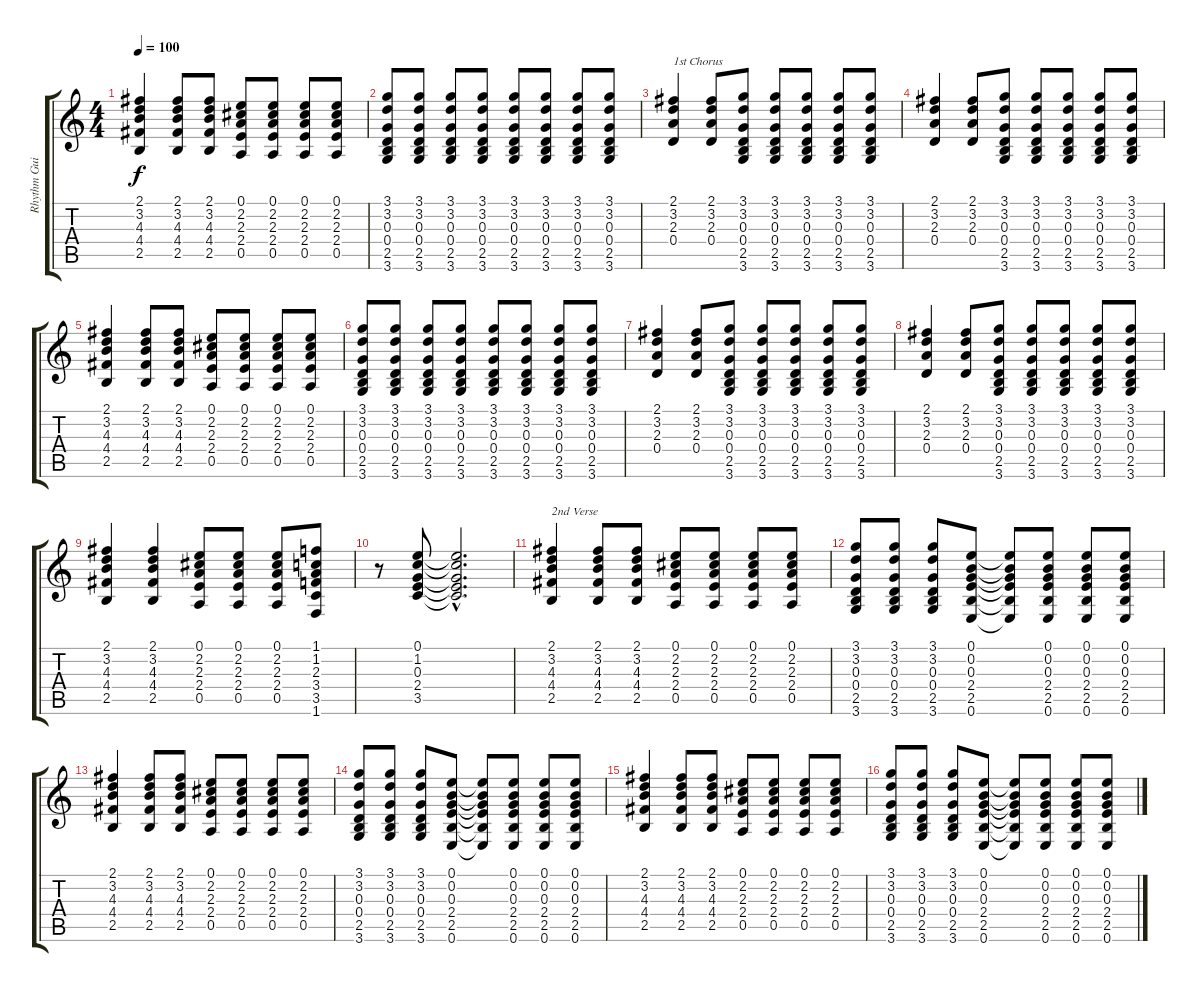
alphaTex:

\track ("Rhythm Guitar" "Rhythm Gui") {instrument acousticguitarnylon}
\staff {score tabs}
\tuning (E4 B3 G3 D3 A2 E2) {hide}
\ts (4 4)
\tempo 100
\clef g2
\ks c
(2.1 3.2 4.3 4.4 2.5).4{dy f} (2.1 3.2 4.3 4.4 2.5).8 (2.1 3.2 4.3 4.4 2.5).8 (0.1 2.2 2.3 2.4 0.5).8 (0.1 2.2 2.3 2.4 0.5).8 (0.1 2.2 2.3 2.4 0.5).8 (0.1 2.2 2.3 2.4 0.5).8 |
(3.1 3.2 0.3 0.4 2.5 3.6).8 (3.1 3.2 0.3 0.4 2.5 3.6).8 (3.1 3.2 0.3 0.4 2.5 3.6).8 (3.1 3.2 0.3 0.4 2.5 3.6).8 (3.1 3.2 0.3 0.4 2.5 3.6).8 (3.1 3.2 0.3 0.4 2.5 3.6).8 (3.1 3.2 0.3 0.4 2.5 3.6).8 (3.1 3.2 0.3 0.4 2.5 3.6).8 |
(2.1 3.2 2.3 0.4).4{txt "1st Chorus"} (2.1 3.2 2.3 0.4).8 (3.1 3.2 0.3 0.4 2.5 3.6).8 (3.1 3.2 0.3 0.4 2.5 3.6).8 (3.1 3.2 0.3 0.4 2.5 3.6).8 (3.1 3.2 0.3 0.4 2.5 3.6).8 (3.1 3.2 0.3 0.4 2.5 3.6).8 |
(2.1 3.2 2.3 0.4).4 (2.1 3.2 2.3 0.4).8 (3.1 3.2 0.3 0.4 2.5 3.6).8 (3.1 3.2 0.3 0.4 2.5 3.6).8 (3.1 3.2 0.3 0.4 2.5 3.6).8 (3.1 3.2 0.3 0.4 2.5 3.6).8 (3.1 3.2 0.3 0.4 2.5 3.6).8 |
(2.1 3.2 4.3 4.4 2.5).4 (2.1 3.2 4.3 4.4 2.5).8 (2.1 3.2 4.3 4.4 2.5).8 (0.1 2.2 2.3 2.4 0.5).8 (0.1 2.2 2.3 2.4 0.5).8 (0.1 2.2 2.3 2.4 0.5).8 (0.1 2.2 2.3 2.4 0.5).8 |
(3.1 3.2 0.3 0.4 2.5 3.6).8 (3.1 3.2 0.3 0.4 2.5 3.6).8 (3.1 3.2 0.3 0.4 2.5 3.6).8 (3.1 3.2 0.3 0.4 2.5 3.6).8 (3.1 3.2 0.3 0.4 2.5 3.6).8 (3.1 3.2 0.3 0.4 2.5 3.6).8 (3.1 3.2 0.3 0.4 2.5 3.6).8 (3.1 3.2 0.3 0.4 2.5 3.6).8 |
(2.1 3.2 2.3 0.4).4 (2.1 3.2 2.3 0.4).8 (3.1 3.2 0.3 0.4 2.5 3.6).8 (3.1 3.2 0.3 0.4 2.5 3.6).8 (3.1 3.2 0.3 0.4 2.5 3.6).8 (3.1 3.2 0.3 0.4 2.5 3.6).8 (3.1 3.2 0.3 0.4 2.5 3.6).8 |
(2.1 3.2 2.3 0.4).4 (2.1 3.2 2.3 0.4).8 (3.1 3.2 0.3 0.4 2.5 3.6).8 (3.1 3.2 0.3 0.4 2.5 3.6).8 (3.1 3.2 0.3 0.4 2.5 3.6).8 (3.1 3.2 0.3 0.4 2.5 3.6).8 (3.1 3.2 0.3 0.4 2.5 3.6).8 |
(2.1 3.2 4.3 4.4 2.5).4 (2.1 3.2 4.3 4.4 2.5).4 (0.1 2.2 2.3 2.4 0.5).8 (0.1 2.2 2.3 2.4 0.5).8 (0.1 2.2 2.3 2.4 0.5).8 (1.1 1.2 2.3 3.4 3.5 1.6).8 |
r.8 (0.1 1.2 0.3 2.4 3.5).8 (0.1{hac t} 1.2{hac t} 0.3{hac t} 2.4{hac t} 3.5{hac t}).2{d} |
(2.1 3.2 4.3 4.4 2.5).4{txt "2nd Verse"} (2.1 3.2 4.3 4.4 2.5).8 (2.1 3.2 4.3 4.4 2.5).8 (0.1 2.2 2.3 2.4 0.5).8 (0.1 2.2 2.3 2.4 0.5).8 (0.1 2.2 2.3 2.4 0.5).8 (0.1 2.2 2.3 2.4 0.5).8 |
(3.1 3.2 0.3 0.4 2.5 3.6).8 (3.1 3.2 0.3 0.4 2.5 3.6).8 (3.1 3.2 0.3 0.4 2.5 3.6).8 (0.1 0.2 0.3 2.4 2.5 0.6).8 (0.1{t} 0.2{t} 0.3{t} 2.4{t} 2.5{t} 0.6{t}).8 (0.1 0.2 0.3 2.4 2.5 0.6).8 (0.1 0.2 0.3 2.4 2.5 0.6).8 (0.1 0.2 0.3 2.4 2.5 0.6).8 |
(2.1 3.2 4.3 4.4 2.5).4 (2.1 3.2 4.3 4.4 2.5).8 (2.1 3.2 4.3 4.4 2.5).8 (0.1 2.2 2.3 2.4 0.5).8 (0.1 2.2 2.3 2.4 0.5).8 (0.1 2.2 2.3 2.4 0.5).8 (0.1 2.2 2.3 2.4 0.5).8 |
(3.1 3.2 0.3 0.4 2.5 3.6).8 (3.1 3.2 0.3 0.4 2.5 3.6).8 (3.1 3.2 0.3 0.4 2.5 3.6).8 (0.1 0.2 0.3 2.4 2.5 0.6).8 (0.1{t} 0.2{t} 0.3{t} 2.4{t} 2.5{t} 0.6{t}).8 (0.1 0.2 0.3 2.4 2.5 0.6).8 (0.1 0.2 0.3 2.4 2.5 0.6).8 (0.1 0.2 0.3 2.4 2.5 0.6).8 |
(2.1 3.2 4.3 4.4 2.5).4 (2.1 3.2 4.3 4.4 2.5).8 (2.1 3.2 4.3 4.4 2.5).8 (0.1 2.2 2.3 2.4 0.5).8 (0.1 2.2 2.3 2.4 0.5).8 (0.1 2.2 2.3 2.4 0.5).8 (0.1 2.2 2.3 2.4 0.5).8 |
(3.1 3.2 0.3 0.4 2.5 3.6).8 (3.1 3.2 0.3 0.4 2.5 3.6).8 (3.1 3.2 0.3 0.4 2.5 3.6).8 (0.1 0.2 0.3 2.4 2.5 0.6).8 (0.1{t} 0.2{t} 0.3{t} 2.4{t} 2.5{t} 0.6{t}).8 (0.1 0.2 0.3 2.4 2.5 0.6).8 (0.1 0.2 0.3 2.4 2.5 0.6).8 (0.1 0.2 0.3 2.4 2.5 0.6).8
